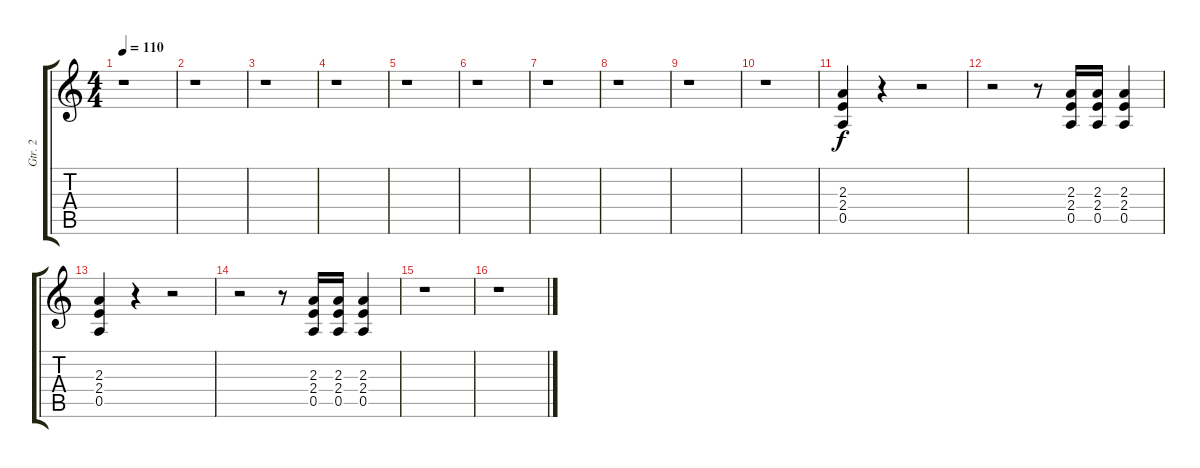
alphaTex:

\track ("Gtr. 2" "Gtr. 2") {instrument distortionguitar}
\staff {score tabs}
\tuning (E4 B3 G3 D3 A2 E2) {hide}
\ts (4 4)
\tempo 110
\clef g2
\ks c
r.1{dy f} |
r.1 |
r.1 |
r.1 |
r.1 |
r.1 |
r.1 |
r.1 |
r.1 |
r.1 |
(2.3 2.4 0.5).4 r.4 r.2 |
r.2 r.8 (2.3 2.4 0.5).16 (2.3 2.4 0.5).16 (2.3 2.4 0.5).4 |
(2.3 2.4 0.5).4 r.4 r.2 |
r.2 r.8 (2.3 2.4 0.5).16 (2.3 2.4 0.5).16 (2.3 2.4 0.5).4 |
r.1 |
r.1
